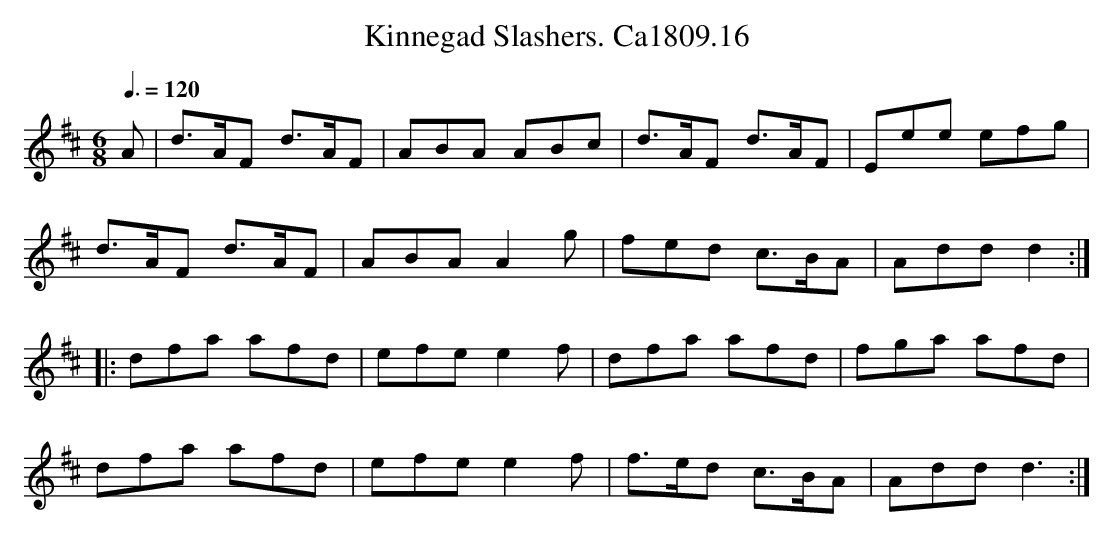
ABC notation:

X:1
T:Kinnegad Slashers. Ca1809.16
M:6/8
L:1/8
Q:3/8=120
K:D
A|d>AF d>AF|ABA ABc|d>AF d>AF|Eee efg|
d>AF d>AF|ABA A2 g|fed c>BA|Add d2:|
|:dfa afd|efe e2 f|dfa afd|fga afd|
dfa afd|efe e2 f|f>ed c>BA|Add d3:|
